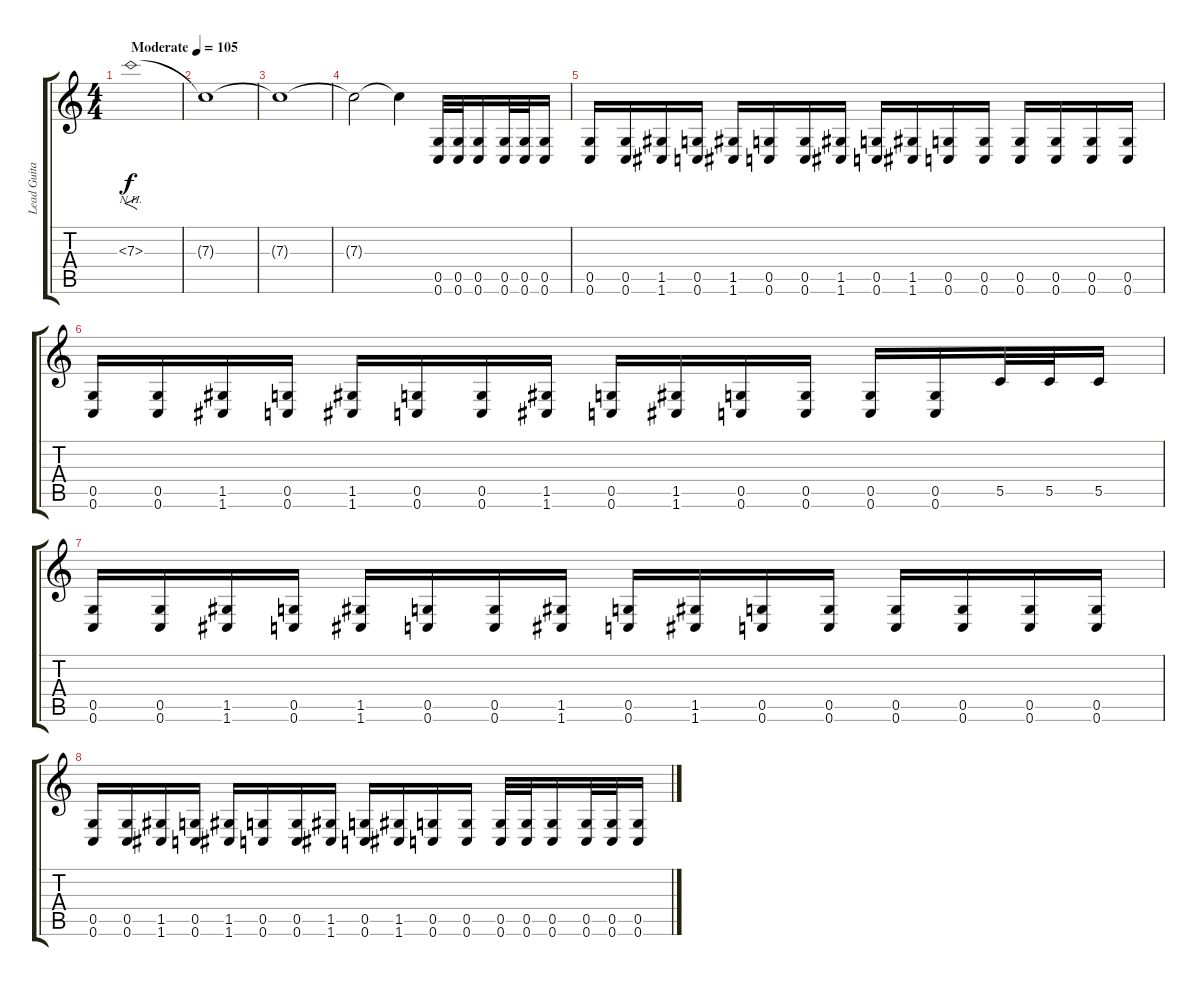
\track ("Lead Guitar" "Lead Guita") {instrument overdrivenguitar}
\staff {score tabs}
\tuning (D4 A3 F3 C3 G2 C2) {hide}
\ts (4 4)
\tempo (105 "Moderate")
\clef g2
\ks c
7.3{nh}.1{f dy f instrument overdrivenguitar} |
7.3{t}.1 |
7.3{t}.1 |
7.3{t}.2 7.3{t}.4 (0.5 0.6).32 (0.5 0.6).32 (0.5 0.6).16 (0.5 0.6).32 (0.5 0.6).32 (0.5 0.6).16 |
(0.5 0.6).16 (0.5 0.6).16 (1.5 1.6).16 (0.5 0.6).16 (1.5 1.6).16 (0.5 0.6).16 (0.5 0.6).16 (1.5 1.6).16 (0.5 0.6).16 (1.5 1.6).16 (0.5 0.6).16 (0.5 0.6).16 (0.5 0.6).16 (0.5 0.6).16 (0.5 0.6).16 (0.5 0.6).16 |
(0.5 0.6).16 (0.5 0.6).16 (1.5 1.6).16 (0.5 0.6).16 (1.5 1.6).16 (0.5 0.6).16 (0.5 0.6).16 (1.5 1.6).16 (0.5 0.6).16 (1.5 1.6).16 (0.5 0.6).16 (0.5 0.6).16 (0.5 0.6).16 (0.5 0.6).16 5.5.32 5.5.32 5.5.16 |
(0.5 0.6).16 (0.5 0.6).16 (1.5 1.6).16 (0.5 0.6).16 (1.5 1.6).16 (0.5 0.6).16 (0.5 0.6).16 (1.5 1.6).16 (0.5 0.6).16 (1.5 1.6).16 (0.5 0.6).16 (0.5 0.6).16 (0.5 0.6).16 (0.5 0.6).16 (0.5 0.6).16 (0.5 0.6).16 |
(0.5 0.6).16 (0.5 0.6).16 (1.5 1.6).16 (0.5 0.6).16 (1.5 1.6).16 (0.5 0.6).16 (0.5 0.6).16 (1.5 1.6).16 (0.5 0.6).16 (1.5 1.6).16 (0.5 0.6).16 (0.5 0.6).16 (0.5 0.6).32 (0.5 0.6).32 (0.5 0.6).16 (0.5 0.6).32 (0.5 0.6).32 (0.5 0.6).16
